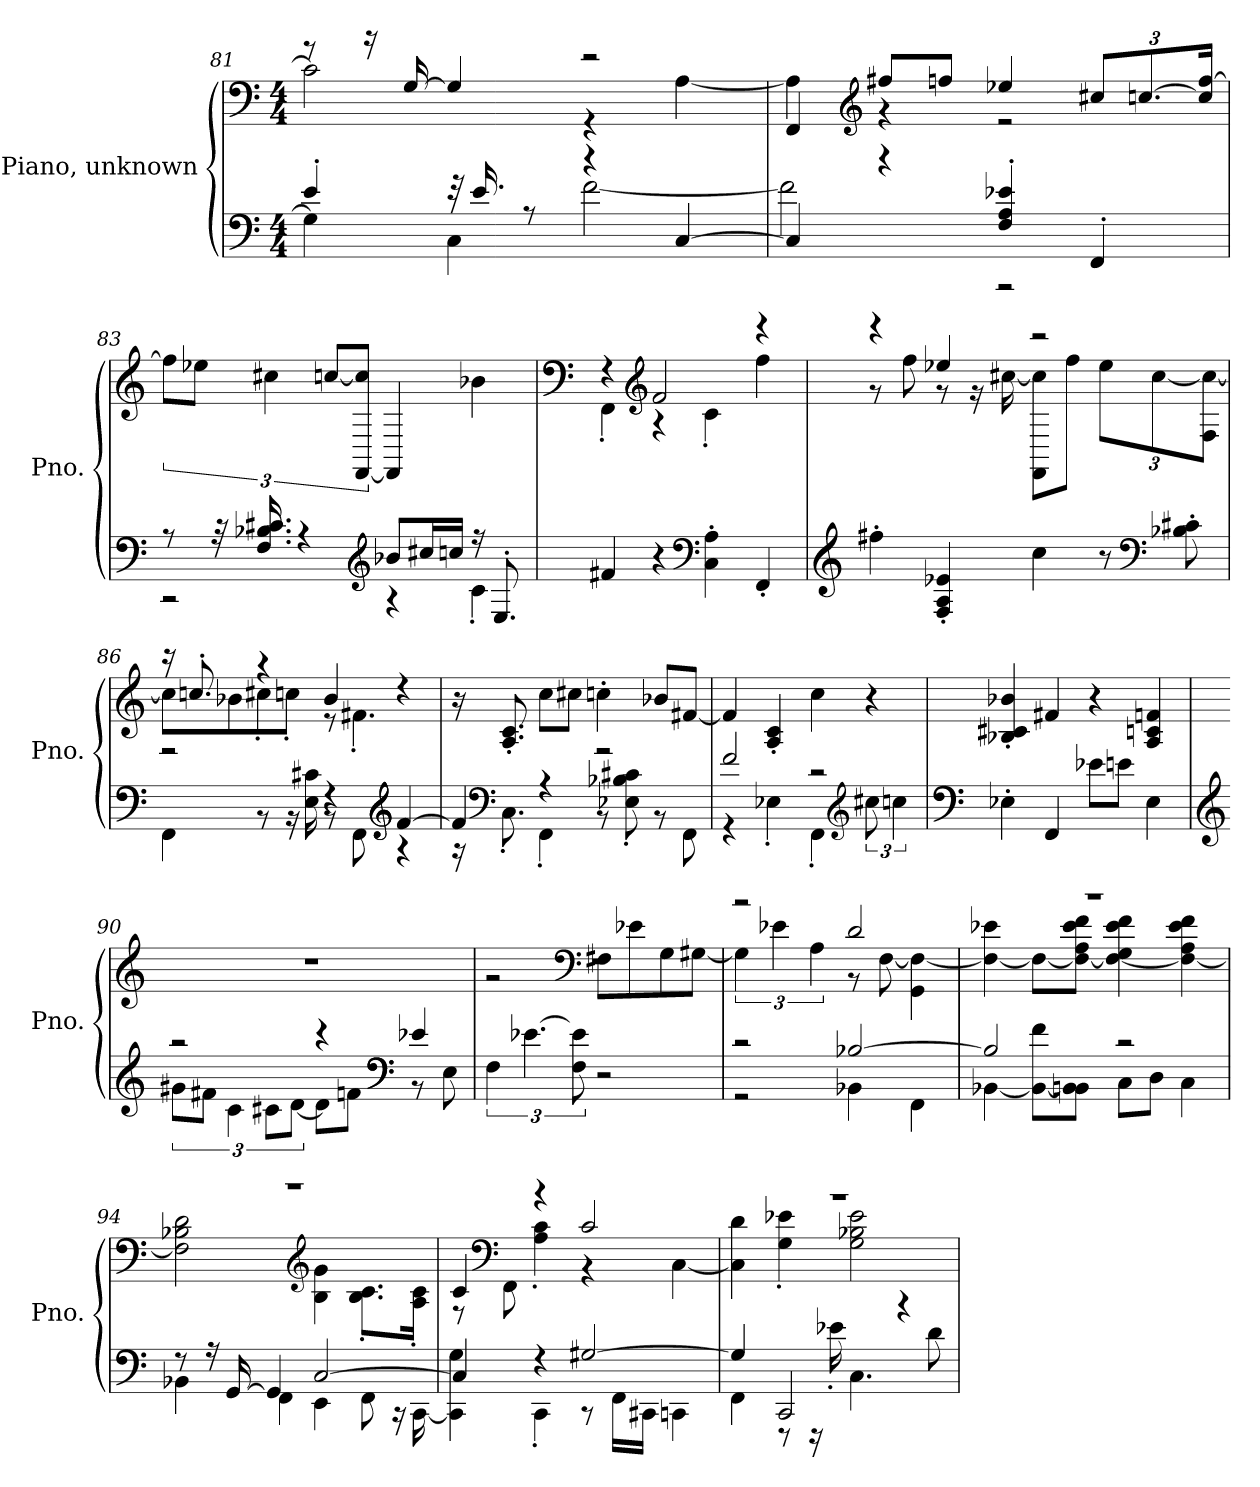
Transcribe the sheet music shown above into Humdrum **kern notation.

**kern	**kern
*part1	*part1
*staff2	*staff1
*I"Piano, unknown	*
*I'Pno.	*
!!LO:LB:g=z
*clefF4	*clefF4
*k[]	*k[]
*M4/4	*M4/4
=81	=81
*^	*^
4e'/	4G\]	8r	2c\]
.	.	16r	.
.	.	[16G/	.
32r	4C\	4G/]	.
16.e/	.	.	.
8r	.	.	.
4r	[2f\	2r	4r
[4C/	.	.	[4A\
=82	=82	=82	=82
4C/]	2f\]	4FF/	4A\]
*	*	*clefG2	*
4r	.	8ff#X/L	4r
.	.	8ffn/J	.
4F/' 4A/' 4e-X/'	2r	4ee-X/	2r
*	*	*Xbrackettup	*
4FF'/	.	12cc#X/L	.
.	.	[12.ccn/	.
.	.	24cc/] [24ff/Jk	.
*	*	*v	*v
=83	=83	=83
*	*	*brackettup
8r	2r	12ff\L]
.	.	12ee-X\J
32r	.	.
16.F/ 16.B-X/ 16.c#X/	.	.
.	.	6cc#X\
4r	.	.
.	.	[12ccn/L
.	.	[12FF/ 12cc/]J
*clefG2	*	*
8b-X/L	4r	4FF/]
16cc#X/L	.	.
16ccn/JJ	.	.
16r	4c#'\	4b-X\
8.E'/	.	.
*v	*v	*
!!LO:LB:g=z
=84	=84
*	*clefF4
*	*^
4f#X/	4r	4FF'\
*	*clefG2	*
4r	2f/	4r
*clefF4	*	*
4C\' 4A\'	.	4c'\
4FF'/	4r	4ff\
=85	=85	=85
*clefG2	*	*
4ff#X'\	4r	8r
.	.	8ff\
4F/' 4A/' 4e-X/'	4ee-X/	8r
.	.	16r
.	.	[16cc#X\
4cc\	2r	8FF\ 8cc#\]L
.	.	8ff\J
*	*	*Xbrackettup
8r	.	12ee-\L
.	.	[12cc#\
*clefF4	*	*
8B-X\' 8c#X\'	.	.
.	.	12F\ 12cc#\_J
=86	=86	=86
*^	*	*
2r	4FF\	16r	8cc#\L]
.	.	8.ccn'/	.
.	.	.	8b-X\
.	8r	4r	8cc#X'\
.	16r	.	8ccn'\J
.	16E\ 16c#X\	.	.
4r	8r	4b-/	8r
.	8FF\	.	4.f#X'\
*clefG2	*	*	*
[4f/	4r	4r	.
*	*	*v	*v
!!LO:LB:g=z
=87	=87	=87
4f/]	16r	16r
*clefF4	*	*
.	8.C'\	8.A/' 8.c/'
4r	4FF'\	8cc\L
.	.	8cc#X\J
2r	8r	4ccn'\
.	8E-X\' 8B-X\' 8c#X\'	.
.	8r	8b-X/L
.	8FF\	[8f#X/J
=88	=88	=88
2f/	4r	4f#/]
.	4E-X'\	4A/' 4c/'
2r	4FF'\	4cc\
*clefG2	*	*
.	12cc#X\	4r
.	6ccn\	.
*v	*v	*
=89	=89
*clefF4	*
4E-X'\	4B-X/' 4c#X/' 4b-X/'
4FF/	4f#X/
8e-X\L	4r
8en\J	.
4E-\	4A/ 4cn/ 4fn/
!!LO:PB:g=z
=90	=90
*clefG2	*
*^	*
2r	12g#X\L	1r
.	12f#X\J	.
.	6c\	.
.	12c#X\L	.
.	[12d\J	.
4r	8d\L]	.
.	8fn\J	.
*clefF4	*	*
4e-X/	8r	.
.	8E\	.
*v	*v	*
=91	=91
*	*^
6F\	1r	2r
[6.e-X\	.	.
12F\ 12e-\]	.	.
*	*clefF4	*
2r	.	8F#X\L
.	.	8e-X\
.	.	8G\
.	.	[8G#X\J
=92	=92	=92
*^	*	*
*	*	*	*brackettup
2r	2r	2r	6G#\]
.	.	.	6e-X\
.	.	.	6A\
[2B-X/	4BB-X\	2d/	8r
.	.	.	[8F\
.	4FF\	.	4GG\ 4F\_
!!LO:LB:g=z	!!
=93	=93	=93	=93
2B-/]	[4BB-X\	1r	4F\_ 4e-X\
.	8BB-\_ 8f\L	.	8F\L_
.	8BB-\] 8BBn\J	.	8F\_ 8A\ 8e-\ 8f\J
2r	8C\L	.	4F\_ 4G\ 4e-\ 4f\
.	8D\J	.	.
.	4C\	.	4F\_ 4A\ 4e-\ 4f\
=94	=94	=94	=94
8r	4BB-X\	1r	2F\] 2B-X\ 2d\
16r	.	.	.
[16GG/	.	.	.
4GG/]	4FF\	.	.
*	*	*clefG2	*
[2C/	4EE\	.	4B-\ 4g\
.	8FF\	.	8.B-\' 8.c\'L
.	16r	.	.
.	[16CC\	.	16A\' 16c\'Jk
=95	=95	=95	=95
4C/]	4CC\] 4G\	4c/	8r
*	*	*clefF4	*
.	.	.	8FF\
4r	4CC'\	4r	4A\' 4c\'
[2G#X/	8r	2c/	4r
.	16FF\LL	.	.
.	16CC#X\JJ	.	.
.	4CCn\	.	[4C\
=96	=96	=96	=96
4G#/]	4FF\	1r	4C\] 4d\
2CC/	8r	.	4G\' 4e-X\'
.	16r	.	.
.	16e-X'\	.	.
.	4.C\	.	2G\ 2B-X\ 2e-\
4r	.	.	.
.	8d\	.	.
*v	*v	*	*
*	*v	*v
=	=
*-	*-
